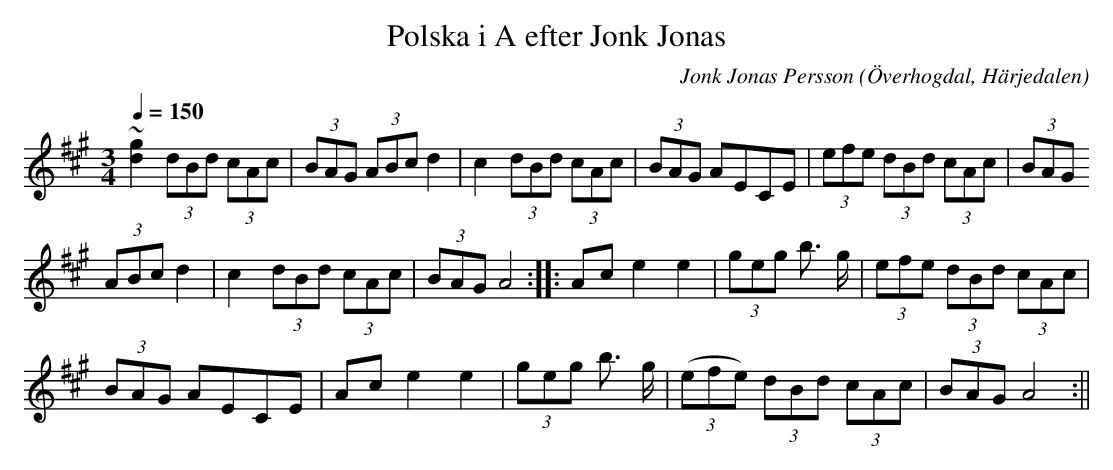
X:1
T:Polska i A efter Jonk Jonas
O:Överhogdal, Härjedalen
Q:1/4=150
M:3/4
C:Jonk Jonas Persson
K:A
~[g2d2] (3dBd (3cAc | (3BAG (3ABc d2 | c2 (3dBd (3cAc | (3BAG AECE | (3efe (3dBd (3cAc | (3BAG
(3ABc d2 | c2 (3dBd (3cAc | (3BAG A4 :||: Ac e2 e2 | (3geg b> g | (3efe (3dBd (3cAc |
(3BAG AECE | Ac e2 e2 | (3geg b> g | (3(efe) (3dBd (3cAc | (3BAG A4 :||
